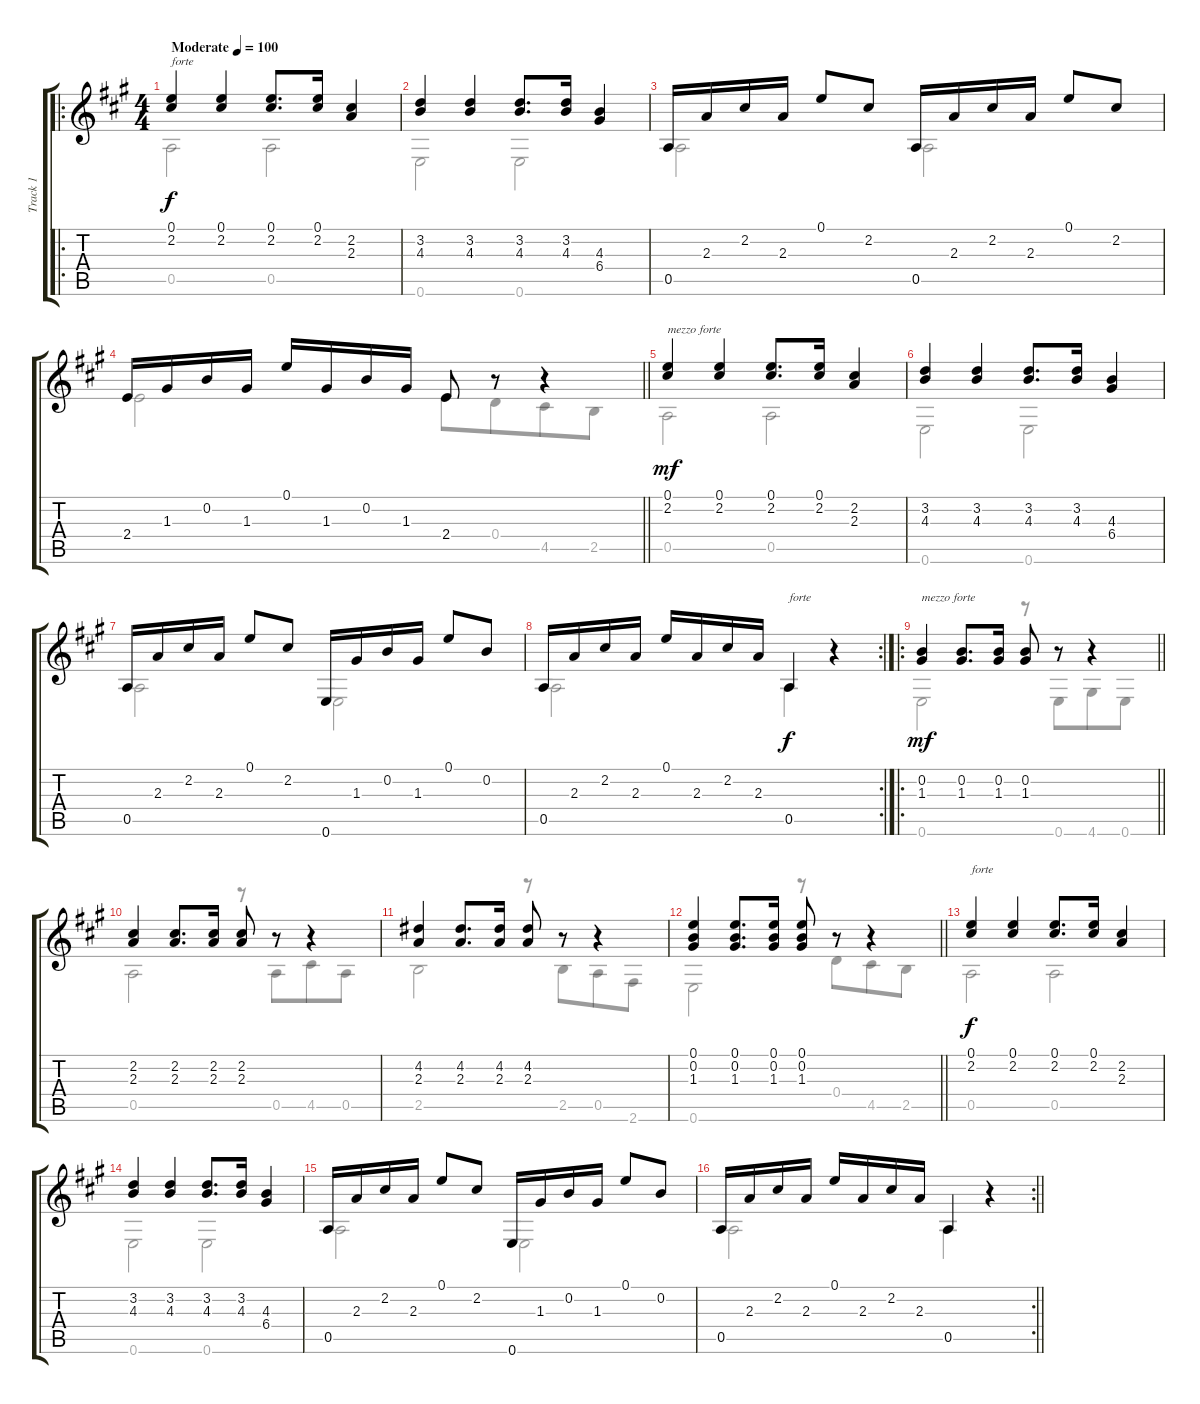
\track ("Track 1" "Track 1") {instrument acousticguitarsteel}
\staff {score tabs}
\tuning (E4 B3 G3 D3 A2 E2) {hide}
\voice
\ro
\ts (4 4)
\tempo (100 "Moderate")
\clef g2
\ks a
(0.1 2.2).4{txt "forte" dy f instrument acousticguitarsteel} (0.1 2.2).4 (0.1 2.2).8{d} (0.1 2.2).16 (2.2 2.3).4 |
(3.2 4.3).4 (3.2 4.3).4 (3.2 4.3).8{d} (3.2 4.3).16 (4.3 6.4).4 |
0.5.16 2.3.16 2.2.16 2.3.16 0.1.8 2.2.8 0.5.16 2.3.16 2.2.16 2.3.16 0.1.8 2.2.8 |
\barLineRight lightlight
2.4.16 1.3.16 0.2.16 1.3.16 0.1.16 1.3.16 0.2.16 1.3.16 2.4.8 r.8 r.4 |
(0.1 2.2).4{txt "mezzo forte" dy mf} (0.1 2.2).4 (0.1 2.2).8{d} (0.1 2.2).16 (2.2 2.3).4 |
(3.2 4.3).4 (3.2 4.3).4 (3.2 4.3).8{d} (3.2 4.3).16 (4.3 6.4).4 |
0.5.16 2.3.16 2.2.16 2.3.16 0.1.8 2.2.8 0.6.16 1.3.16 0.2.16 1.3.16 0.1.8 0.2.8 |
\rc 2
0.5.16 2.3.16 2.2.16 2.3.16 0.1.16 2.3.16 2.2.16 2.3.16 0.5.4{txt "forte" dy f} r.4 |
\ro
\barLineRight lightlight
(0.2 1.3).4{txt "mezzo forte" dy mf} (0.2 1.3).8{d} (0.2 1.3).16 (0.2 1.3).8 r.8 r.4 |
(2.2 2.3).4 (2.2 2.3).8{d} (2.2 2.3).16 (2.2 2.3).8 r.8 r.4 |
(4.2 2.3).4 (4.2 2.3).8{d} (4.2 2.3).16 (4.2 2.3).8 r.8 r.4 |
\barLineRight lightlight
(0.1 0.2 1.3).4 (0.1 0.2 1.3).8{d} (0.1 0.2 1.3).16 (0.1 0.2 1.3).8 r.8 r.4 |
(0.1 2.2).4{txt "forte" dy f} (0.1 2.2).4 (0.1 2.2).8{d} (0.1 2.2).16 (2.2 2.3).4 |
(3.2 4.3).4 (3.2 4.3).4 (3.2 4.3).8{d} (3.2 4.3).16 (4.3 6.4).4 |
0.5.16 2.3.16 2.2.16 2.3.16 0.1.8 2.2.8 0.6.16 1.3.16 0.2.16 1.3.16 0.1.8 0.2.8 |
\rc 2
\barLineRight lightlight
0.5.16 2.3.16 2.2.16 2.3.16 0.1.16 2.3.16 2.2.16 2.3.16 0.5.4 r.4
\voice
\clef g2
\ottava regular
\simile none
\ks a
0.5.2{dy f} 0.5.2 |
0.6.2 0.6.2 |
0.5.2 0.5.2 |
\barLineRight lightlight
2.4.2 2.4.8 0.4.8{beam merge} 4.5.8 2.5.8 |
0.5.2{dy mf} 0.5.2 |
0.6.2 0.6.2 |
0.5.2 0.6.2 |
0.5.2 0.5.4{dy f} r.4 |
\barLineRight lightlight
0.6.2{dy mf} r.8{beam merge} 0.6.8{beam merge} 4.6.8 0.6.8 |
0.5.2 r.8{beam merge} 0.5.8{beam merge} 4.5.8 0.5.8 |
2.5.2 r.8{beam merge} 2.5.8{beam merge} 0.5.8 2.6.8 |
\barLineRight lightlight
0.6.2 r.8{beam merge} 0.4.8{beam merge} 4.5.8 2.5.8 |
0.5.2{dy f} 0.5.2 |
0.6.2 0.6.2 |
0.5.2 0.6.2 |
\barLineRight lightlight
0.5.2 0.5.4 r.4
